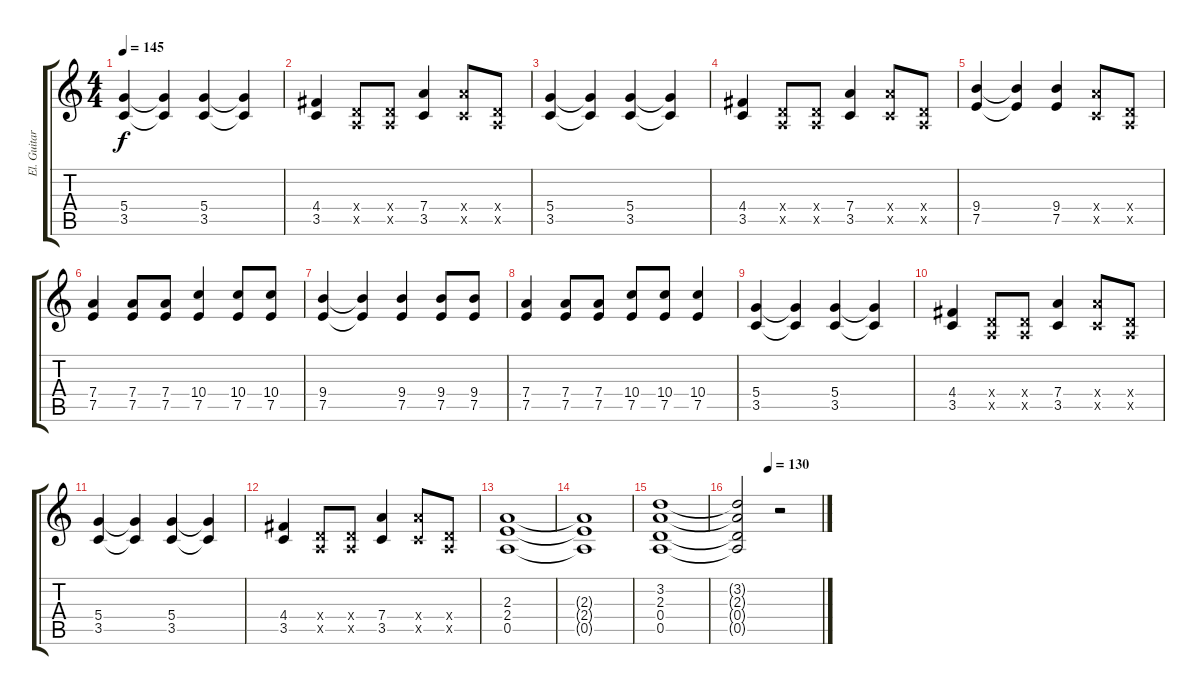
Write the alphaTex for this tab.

\track ("El. Guitar 1" "El. Guitar") {instrument overdrivenguitar}
\staff {score tabs}
\tuning (E4 B3 G3 D3 A2 E2) {hide}
\ts (4 4)
\tempo 145
\clef g2
\ks c
(5.4 3.5).4{dy f} (5.4{t} 3.5{t}).4 (5.4 3.5).4 (5.4{t} 3.5{t}).4 |
(4.4 3.5).4 (0.4{x} 0.5{x}).8 (0.4{x} 0.5{x}).8 (7.4 3.5).4 (7.4{x} 3.5{x}).8 (0.4{x} 0.5{x}).8 |
(5.4 3.5).4 (5.4{t} 3.5{t}).4 (5.4 3.5).4 (5.4{t} 3.5{t}).4 |
(4.4 3.5).4 (0.4{x} 0.5{x}).8 (0.4{x} 0.5{x}).8 (7.4 3.5).4 (7.4{x} 3.5{x}).8 (0.4{x} 0.5{x}).8 |
(9.4 7.5).4 (9.4{t} 7.5{t}).4 (9.4 7.5).4 (7.4{x} 3.5{x}).8 (0.4{x} 0.5{x}).8 |
(7.4 7.5).4 (7.4 7.5).8 (7.4 7.5).8 (10.4 7.5).4 (10.4 7.5).8 (10.4 7.5).8 |
(9.4 7.5).4 (9.4{t} 7.5{t}).4 (9.4 7.5).4 (9.4 7.5).8 (9.4 7.5).8 |
(7.4 7.5).4 (7.4 7.5).8 (7.4 7.5).8 (10.4 7.5).8 (10.4 7.5).8 (10.4 7.5).4 |
(5.4 3.5).4 (5.4{t} 3.5{t}).4 (5.4 3.5).4 (5.4{t} 3.5{t}).4 |
(4.4 3.5).4 (0.4{x} 0.5{x}).8 (0.4{x} 0.5{x}).8 (7.4 3.5).4 (7.4{x} 3.5{x}).8 (0.4{x} 0.5{x}).8 |
(5.4 3.5).4 (5.4{t} 3.5{t}).4 (5.4 3.5).4 (5.4{t} 3.5{t}).4 |
(4.4 3.5).4 (0.4{x} 0.5{x}).8 (0.4{x} 0.5{x}).8 (7.4 3.5).4 (7.4{x} 3.5{x}).8 (0.4{x} 0.5{x}).8 |
(2.3 2.4 0.5).1{volume 10} |
(2.3{t} 2.4{t} 0.5{t}).1 |
(3.2 2.3 0.4 0.5).1 |
\tempo (130 0.375)
(3.2{t} 2.3{t} 0.4{t} 0.5{t}).2 r.2
